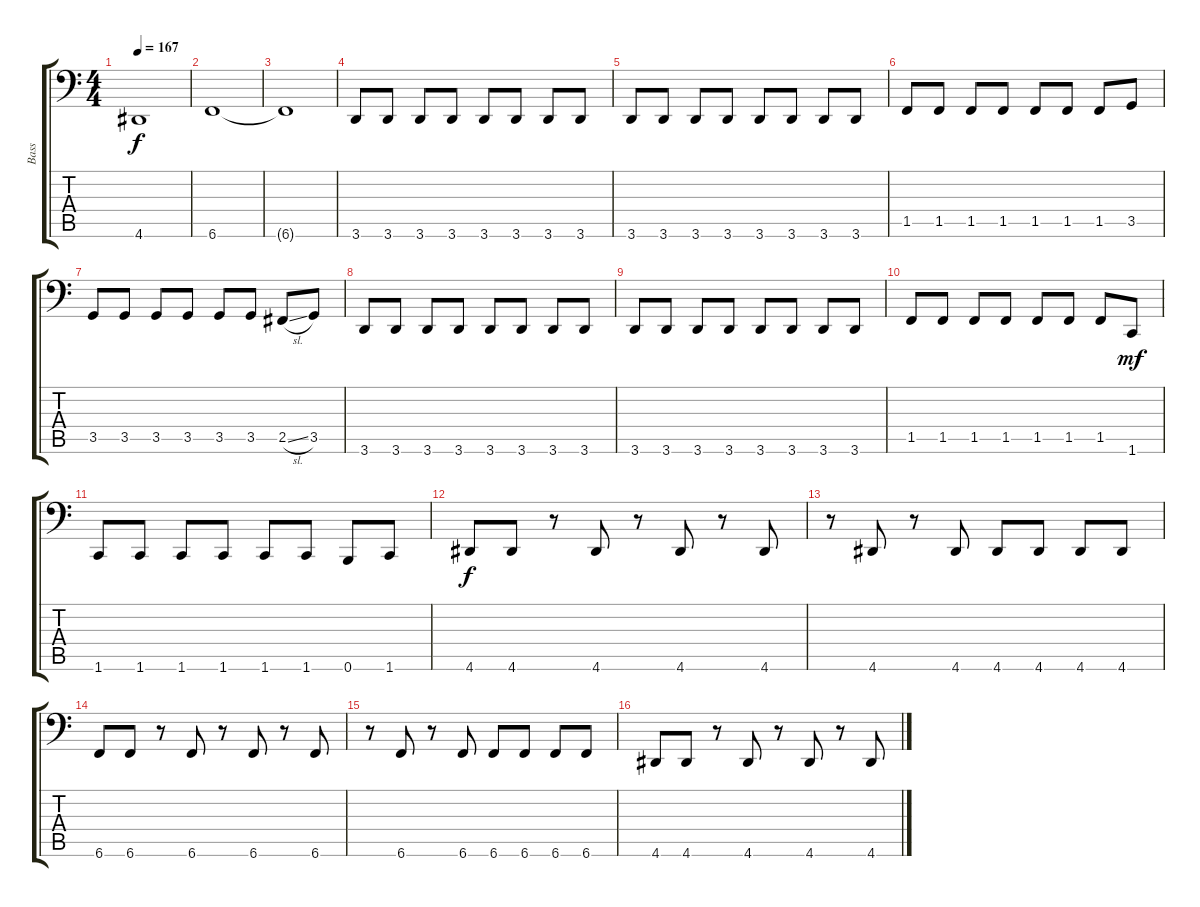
\track ("Bass" "Bass") {instrument electricbassfinger}
\staff {score tabs}
\tuning (C3 G2 D2 A1 E1 B0) {hide}
\ts (4 4)
\tempo 167
\clef f4
\ks c
4.6{t}.1{dy f} |
6.6.1 |
6.6{t}.1 |
3.6.8 3.6.8 3.6.8 3.6.8 3.6.8 3.6.8 3.6.8 3.6.8 |
3.6.8 3.6.8 3.6.8 3.6.8 3.6.8 3.6.8 3.6.8 3.6.8 |
1.5.8 1.5.8 1.5.8 1.5.8 1.5.8 1.5.8 1.5.8 3.5.8 |
3.5.8 3.5.8 3.5.8 3.5.8 3.5.8 3.5.8 2.5{sl}.8 3.5.8 |
3.6.8 3.6.8 3.6.8 3.6.8 3.6.8 3.6.8 3.6.8 3.6.8 |
3.6.8 3.6.8 3.6.8 3.6.8 3.6.8 3.6.8 3.6.8 3.6.8 |
1.5.8 1.5.8 1.5.8 1.5.8 1.5.8 1.5.8 1.5.8 1.6.8{dy mf} |
1.6.8 1.6.8 1.6.8 1.6.8 1.6.8 1.6.8 0.6.8 1.6.8 |
4.6.8{dy f} 4.6.8 r.8 4.6.8 r.8 4.6.8 r.8 4.6.8 |
r.8 4.6.8 r.8 4.6.8 4.6.8 4.6.8 4.6.8 4.6.8 |
6.6.8 6.6.8 r.8 6.6.8 r.8 6.6.8 r.8 6.6.8 |
r.8 6.6.8 r.8 6.6.8 6.6.8 6.6.8 6.6.8 6.6.8 |
4.6.8 4.6.8 r.8 4.6.8 r.8 4.6.8 r.8 4.6.8
